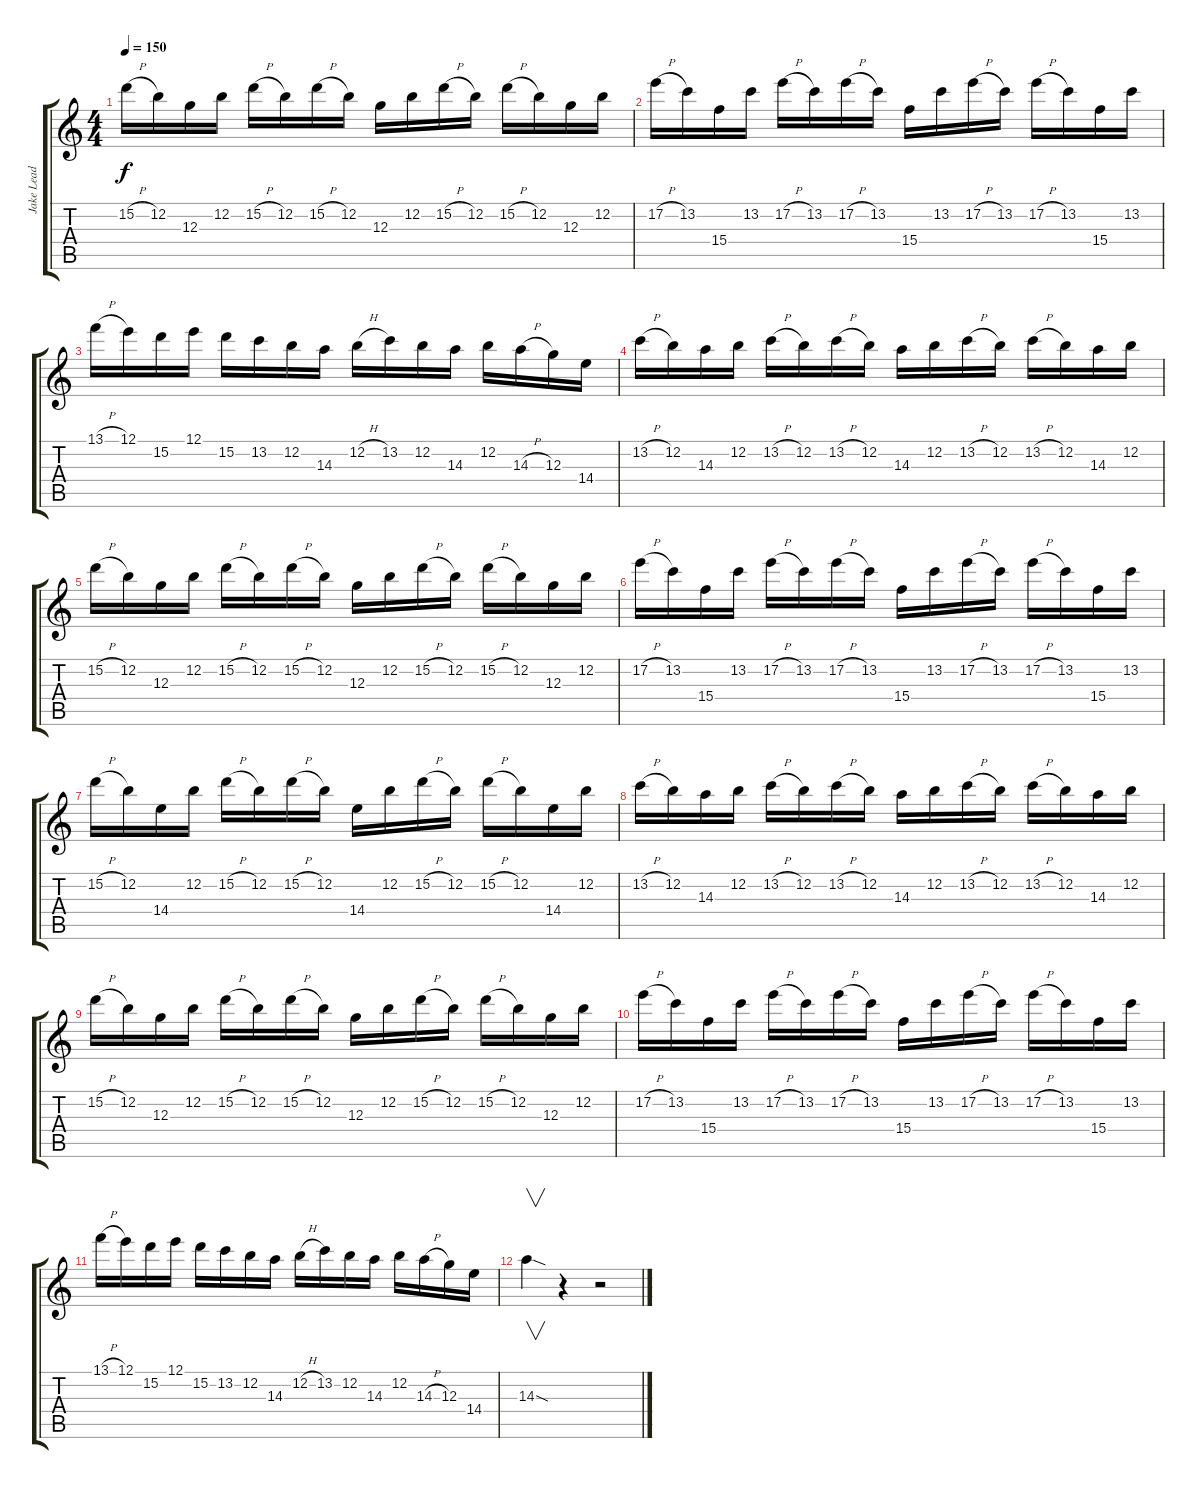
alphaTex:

\track ("Jake Lead" "Jake Lead") {instrument overdrivenguitar}
\staff {score tabs}
\tuning (E4 B3 G3 D3 A2 E2) {hide}
\ts (4 4)
\tempo 150
\clef g2
\ks c
15.2{h}.16{dy f} 12.2.16 12.3.16 12.2.16 15.2{h}.16 12.2.16 15.2{h}.16 12.2.16 12.3.16 12.2.16 15.2{h}.16 12.2.16 15.2{h}.16 12.2.16 12.3.16 12.2.16 |
17.2{h}.16 13.2.16 15.4.16 13.2.16 17.2{h}.16 13.2.16 17.2{h}.16 13.2.16 15.4.16 13.2.16 17.2{h}.16 13.2.16 17.2{h}.16 13.2.16 15.4.16 13.2.16 |
13.1{h}.16 12.1.16 15.2.16 12.1.16 15.2.16 13.2.16 12.2.16 14.3.16 12.2{h}.16 13.2.16 12.2.16 14.3.16 12.2.16 14.3{h}.16 12.3.16 14.4.16 |
13.2{h}.16 12.2.16 14.3.16 12.2.16 13.2{h}.16 12.2.16 13.2{h}.16 12.2.16 14.3.16 12.2.16 13.2{h}.16 12.2.16 13.2{h}.16 12.2.16 14.3.16 12.2.16 |
15.2{h}.16 12.2.16 12.3.16 12.2.16 15.2{h}.16 12.2.16 15.2{h}.16 12.2.16 12.3.16 12.2.16 15.2{h}.16 12.2.16 15.2{h}.16 12.2.16 12.3.16 12.2.16 |
17.2{h}.16 13.2.16 15.4.16 13.2.16 17.2{h}.16 13.2.16 17.2{h}.16 13.2.16 15.4.16 13.2.16 17.2{h}.16 13.2.16 17.2{h}.16 13.2.16 15.4.16 13.2.16 |
15.2{h}.16 12.2.16 14.4.16 12.2.16 15.2{h}.16 12.2.16 15.2{h}.16 12.2.16 14.4.16 12.2.16 15.2{h}.16 12.2.16 15.2{h}.16 12.2.16 14.4.16 12.2.16 |
13.2{h}.16 12.2.16 14.3.16 12.2.16 13.2{h}.16 12.2.16 13.2{h}.16 12.2.16 14.3.16 12.2.16 13.2{h}.16 12.2.16 13.2{h}.16 12.2.16 14.3.16 12.2.16 |
15.2{h}.16 12.2.16 12.3.16 12.2.16 15.2{h}.16 12.2.16 15.2{h}.16 12.2.16 12.3.16 12.2.16 15.2{h}.16 12.2.16 15.2{h}.16 12.2.16 12.3.16 12.2.16 |
17.2{h}.16 13.2.16 15.4.16 13.2.16 17.2{h}.16 13.2.16 17.2{h}.16 13.2.16 15.4.16 13.2.16 17.2{h}.16 13.2.16 17.2{h}.16 13.2.16 15.4.16 13.2.16 |
13.1{h}.16 12.1.16 15.2.16 12.1.16 15.2.16 13.2.16 12.2.16 14.3.16 12.2{h}.16 13.2.16 12.2.16 14.3.16 12.2.16 14.3{h}.16 12.3.16 14.4.16 |
14.3{sod}.4{v} r.4 r.2
